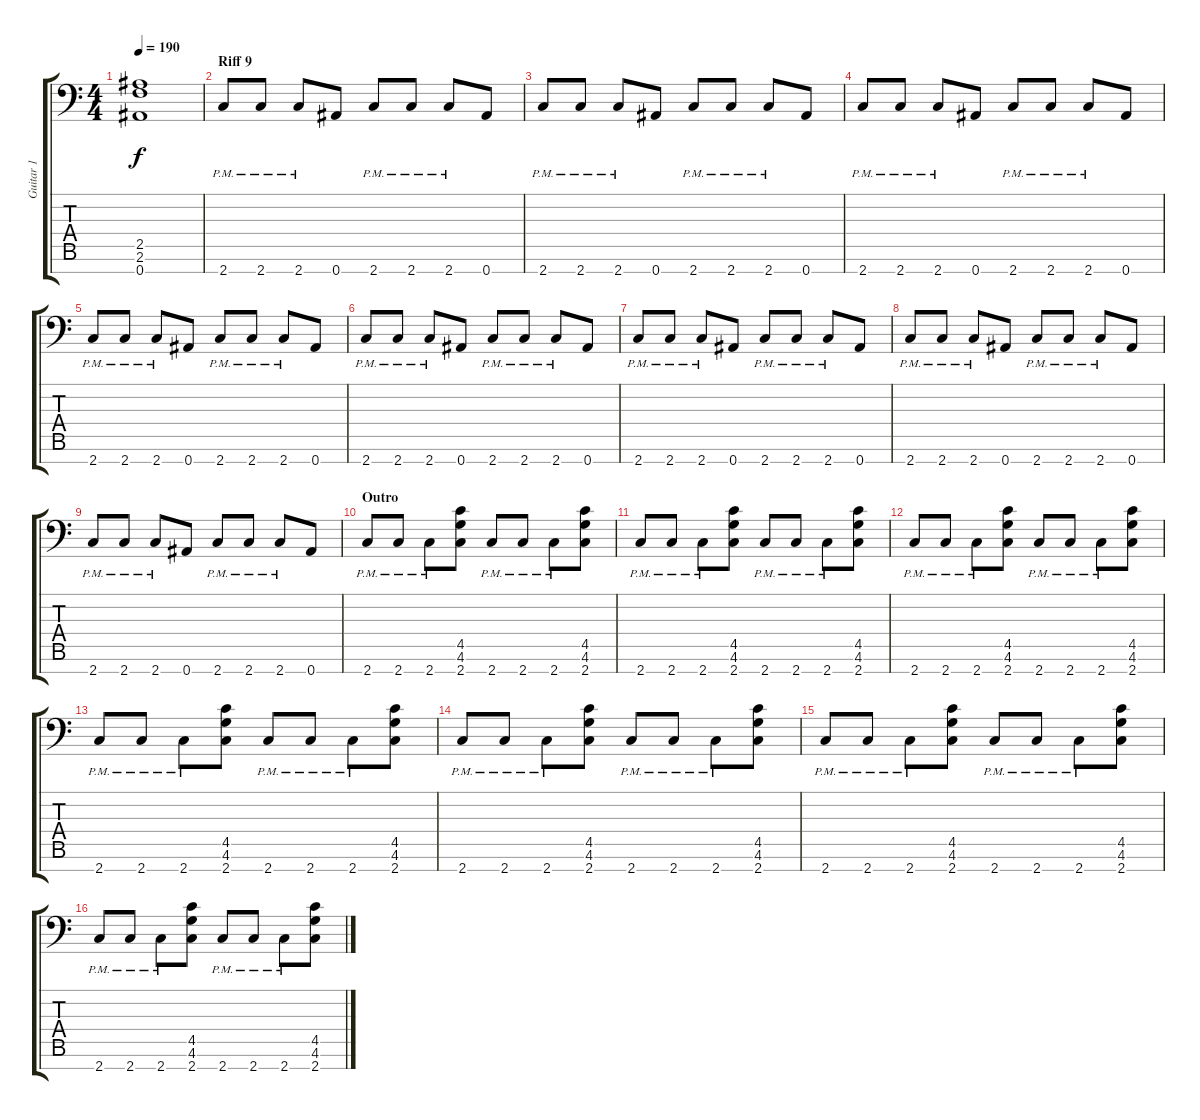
\track ("Guitar 1" "Guitar 1") {instrument distortionguitar}
\staff {score tabs}
\tuning (Eb4 Bb3 Gb3 Db3 Ab2 Eb2 Bb1) {hide}
\ts (4 4)
\tempo 190
\clef f4
\ks c
(2.5{t} 2.6{t} 0.7{t}).1{dy f} |
\section ("" "Riff 9")
2.7{pm}.8 2.7{pm}.8 2.7{pm}.8 0.7.8 2.7{pm}.8 2.7{pm}.8 2.7{pm}.8 0.7.8 |
2.7{pm}.8 2.7{pm}.8 2.7{pm}.8 0.7.8 2.7{pm}.8 2.7{pm}.8 2.7{pm}.8 0.7.8 |
2.7{pm}.8 2.7{pm}.8 2.7{pm}.8 0.7.8 2.7{pm}.8 2.7{pm}.8 2.7{pm}.8 0.7.8 |
2.7{pm}.8 2.7{pm}.8 2.7{pm}.8 0.7.8 2.7{pm}.8 2.7{pm}.8 2.7{pm}.8 0.7.8 |
2.7{pm}.8 2.7{pm}.8 2.7{pm}.8 0.7.8 2.7{pm}.8 2.7{pm}.8 2.7{pm}.8 0.7.8 |
2.7{pm}.8 2.7{pm}.8 2.7{pm}.8 0.7.8 2.7{pm}.8 2.7{pm}.8 2.7{pm}.8 0.7.8 |
2.7{pm}.8 2.7{pm}.8 2.7{pm}.8 0.7.8 2.7{pm}.8 2.7{pm}.8 2.7{pm}.8 0.7.8 |
2.7{pm}.8 2.7{pm}.8 2.7{pm}.8 0.7.8 2.7{pm}.8 2.7{pm}.8 2.7{pm}.8 0.7.8 |
\section ("" "Outro")
2.7{pm}.8 2.7{pm}.8 2.7{pm}.8 (4.5 4.6 2.7).8 2.7{pm}.8 2.7{pm}.8 2.7{pm}.8 (4.5 4.6 2.7).8 |
2.7{pm}.8 2.7{pm}.8 2.7{pm}.8 (4.5 4.6 2.7).8 2.7{pm}.8 2.7{pm}.8 2.7{pm}.8 (4.5 4.6 2.7).8 |
2.7{pm}.8 2.7{pm}.8 2.7{pm}.8 (4.5 4.6 2.7).8 2.7{pm}.8 2.7{pm}.8 2.7{pm}.8 (4.5 4.6 2.7).8 |
2.7{pm}.8 2.7{pm}.8 2.7{pm}.8 (4.5 4.6 2.7).8 2.7{pm}.8 2.7{pm}.8 2.7{pm}.8 (4.5 4.6 2.7).8 |
2.7{pm}.8 2.7{pm}.8 2.7{pm}.8 (4.5 4.6 2.7).8 2.7{pm}.8 2.7{pm}.8 2.7{pm}.8 (4.5 4.6 2.7).8 |
2.7{pm}.8 2.7{pm}.8 2.7{pm}.8 (4.5 4.6 2.7).8 2.7{pm}.8 2.7{pm}.8 2.7{pm}.8 (4.5 4.6 2.7).8 |
2.7{pm}.8 2.7{pm}.8 2.7{pm}.8 (4.5 4.6 2.7).8 2.7{pm}.8 2.7{pm}.8 2.7{pm}.8 (4.5 4.6 2.7).8
